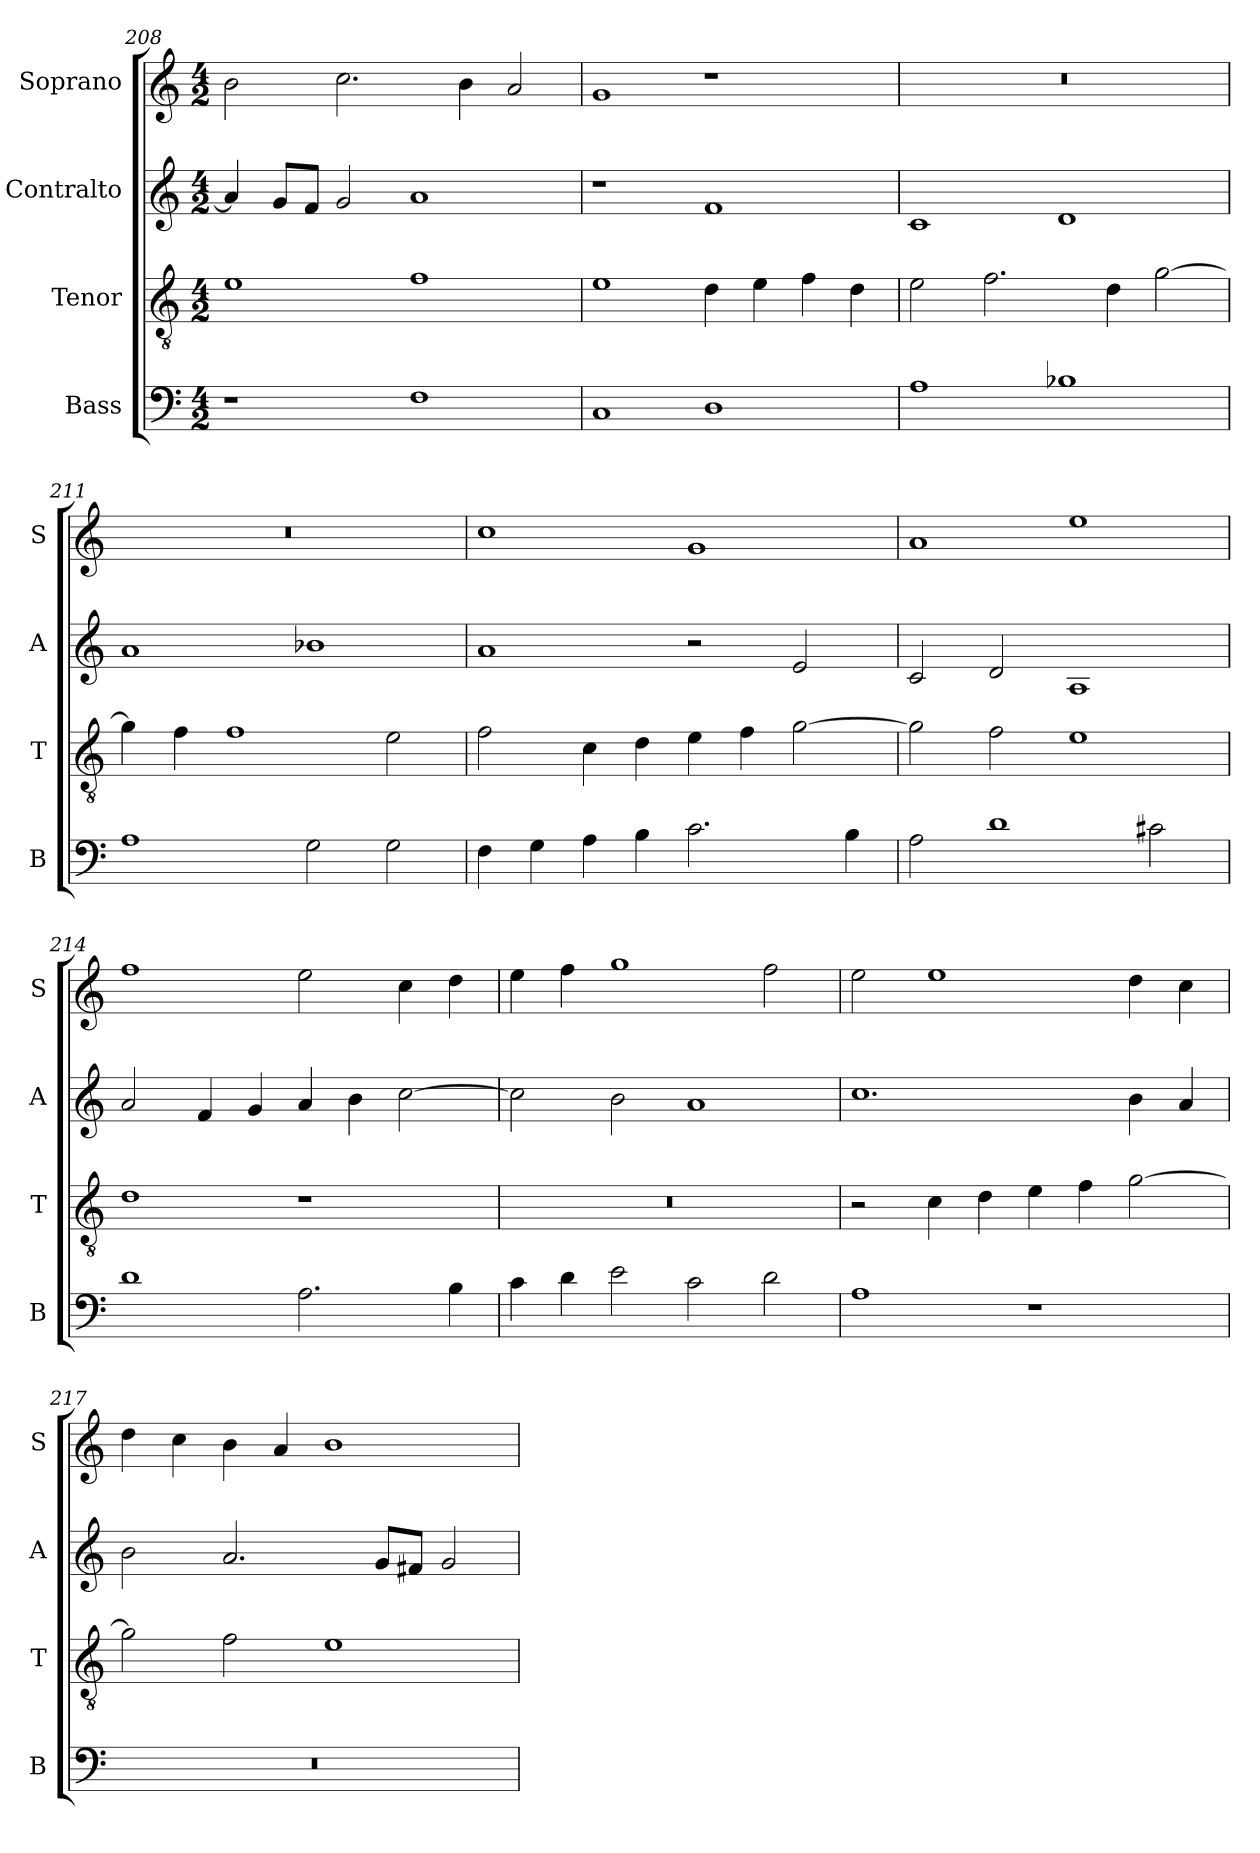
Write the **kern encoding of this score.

**kern	**kern	**kern	**kern
*part4	*part3	*part2	*part1
*staff4	*staff3	*staff2	*staff1
*I"Bass	*I"Tenor	*I"Contralto	*I"Soprano
*I'B	*I'T	*I'A	*I'S
*clefF4	*clefGv2	*clefG2	*clefG2
*k[]	*k[]	*k[]	*k[]
*A:aeo	*A:aeo	*A:aeo	*A:aeo
*M4/2	*M4/2	*M4/2	*M4/2
=208	=208	=208	=208
1r	1e	4a]	2b
.	.	8g/L	.
.	.	8f/J	.
.	.	2g	2.cc
1F	1f	1a	.
.	.	.	4b
.	.	.	2a
=209	=209	=209	=209
1C	1e	1r	1g
1D	4d	1f	1r
.	4e	.	.
.	4f	.	.
.	4d	.	.
=210	=210	=210	=210
1A	2e	1c	0r
.	2.f	.	.
1B-X	.	1d	.
.	4d	.	.
.	[2g	.	.
=211	=211	=211	=211
1A	4g]	1a	0r
.	4f	.	.
.	1f	.	.
2G	.	1b-X	.
2G	2e	.	.
=212	=212	=212	=212
4F	2f	1a	1cc
4G	.	.	.
4A	4c	.	.
4B	4d	.	.
2.c	4e	2r	1g
.	4f	.	.
.	[2g	2e	.
4B	.	.	.
=213	=213	=213	=213
2A	2g]	2c	1a
1d	2f	2d	.
.	1e	1A	1ee
2c#X	.	.	.
=214	=214	=214	=214
1d	1d	2a	1ff
.	.	4f	.
.	.	4g	.
2.A	1r	4a	2ee
.	.	4b	.
.	.	[2cc	4cc
4B	.	.	4dd
=215	=215	=215	=215
4c	0r	2cc]	4ee
4d	.	.	4ff
2e	.	2b	1gg
2c	.	1a	.
2d	.	.	2ff
=216	=216	=216	=216
1A	2r	1.cc	2ee
.	4c	.	1ee
.	4d	.	.
1r	4e	.	.
.	4f	.	.
.	[2g	4b	4dd
.	.	4a	4cc
=217	=217	=217	=217
0r	2g]	2b	4dd
.	.	.	4cc
.	2f	2.a	4b
.	.	.	4a
.	1e	.	1b
.	.	8g/L	.
.	.	8f#X/J	.
.	.	2g	.
=	=	=	=
*-	*-	*-	*-
